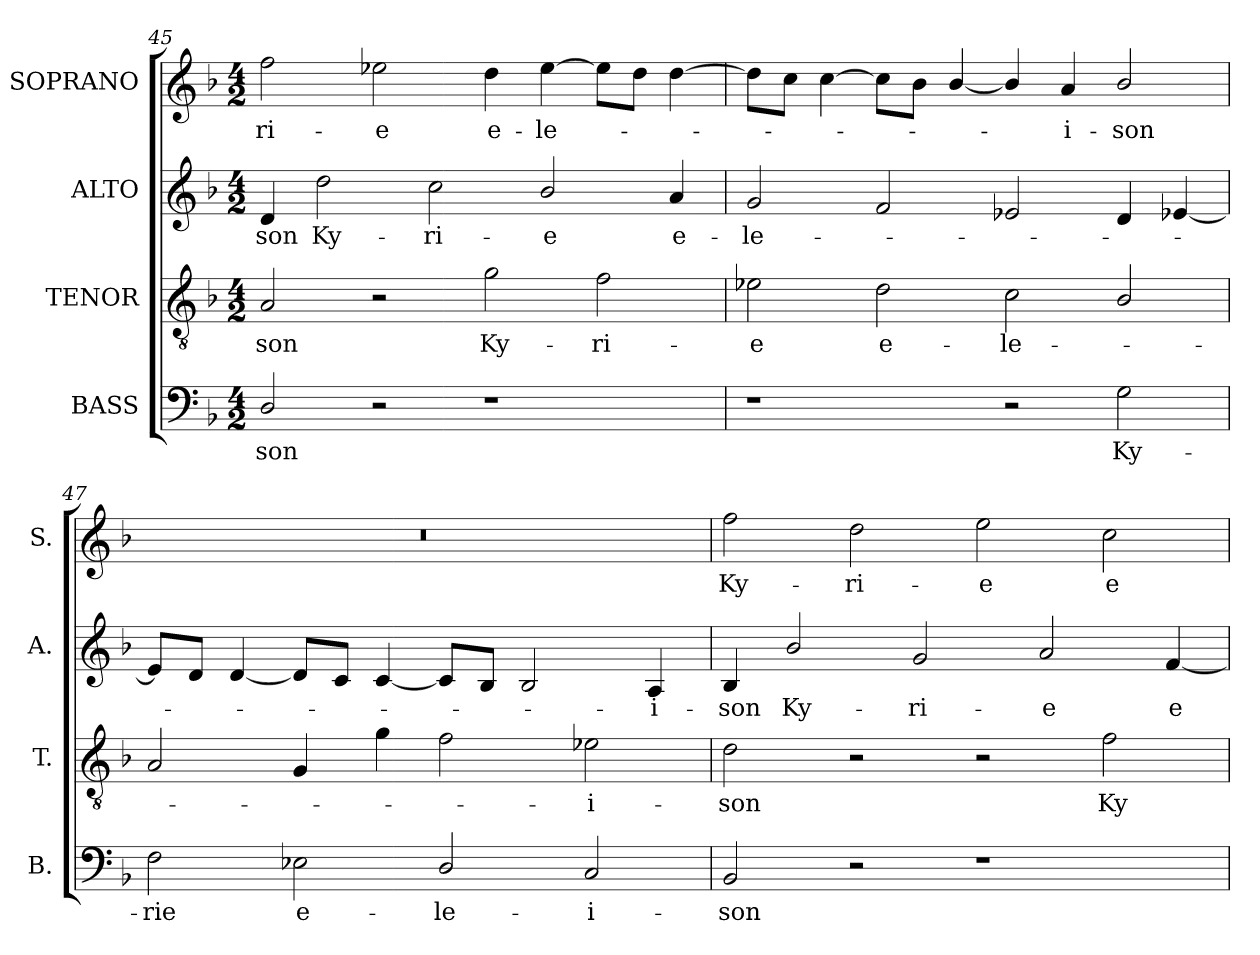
**kern	**text	**kern	**text	**kern	**text	**kern	**text
*part4	*part4	*part3	*part3	*part2	*part2	*part1	*part1
*staff4	*staff4	*staff3	*staff3	*staff2	*staff2	*staff1	*staff1
*I"BASS	*	*I"TENOR	*	*I"ALTO	*	*I"SOPRANO	*
*I'B.	*	*I'T.	*	*I'A.	*	*I'S.	*
*clefF4	*	*clefGv2	*	*clefG2	*	*clefG2	*
*	*	*ITrd7c12	*	*	*	*	*
*k[b-]	*	*k[b-]	*	*k[b-]	*	*k[b-]	*
*F:	*	*F:	*	*F:	*	*F:	*
*M4/2	*	*M4/2	*	*M4/2	*	*M4/2	*
=45	=45	=45	=45	=45	=45	=45	=45
!	!LO:LY:b:color=#000000	!	!	!	!	!	!
!	!	!	!LO:LY:b:color=#000000	!	!	!	!
!	!	!	!	!	!LO:LY:b:color=#000000	!	!
!	!	!	!	!	!	!	!LO:LY:b:color=#000000
2Di/	-son	2AAi/	-son	4di/	-son	2ffi\	-ri-
!	!	!	!	!	!LO:LY:b:color=#000000	!	!
.	.	.	.	2ddi\	Ky-	.	.
!	!	!	!	!	!	!	!LO:LY:b:color=#000000
2r	.	2r	.	.	.	2ee-Xi\	-e
!	!	!	!	!	!LO:LY:b:color=#000000	!	!
.	.	.	.	2cci\	-ri-	.	.
!	!	!	!LO:LY:b:color=#000000	!	!	!	!
!	!	!	!	!	!	!	!LO:LY:b:color=#000000
1r	.	2Gi\	Ky-	.	.	4ddi\	e-
!	!	!	!	!	!LO:LY:b:color=#000000	!	!
!	!	!	!	!	!	!	!LO:LY:b:color=#000000
.	.	.	.	2b-i/	-e	[4ee-i\	-le-
!	!	!	!LO:LY:b:color=#000000	!	!	!	!
.	.	2Fi\	-ri-	.	.	8ee-i\L]	.
.	.	.	.	.	.	8ddi\J	.
!	!	!	!	!	!LO:LY:b:color=#000000	!	!
.	.	.	.	4ai/	e-	[4ddi\	.
!!LO:LB:g=z
=46	=46	=46	=46	=46	=46	=46	=46
!	!	!	!LO:LY:b:color=#000000	!	!	!	!
!	!	!	!	!	!LO:LY:b:color=#000000	!	!
1r	.	2E-Xi\	-e	2gi/	-le-	8ddi\L]	.
.	.	.	.	.	.	8cci\J	.
.	.	.	.	.	.	[4cci\	.
!	!	!	!LO:LY:b:color=#000000	!	!	!	!
.	.	2Di\	e-	2fi/	.	8cci\L]	.
.	.	.	.	.	.	8b-i\J	.
.	.	.	.	.	.	[4b-i/	.
!	!	!	!LO:LY:b:color=#000000	!	!	!	!
2r	.	2Ci\	-le-	2e-Xi/	.	4b-i/]	.
!	!	!	!	!	!	!	!LO:LY:b:color=#000000
.	.	.	.	.	.	4ai/	-i-
!	!LO:LY:b:color=#000000	!	!	!	!	!	!
!	!	!	!	!	!	!	!LO:LY:b:color=#000000
2Gi\	Ky-	2BB-i/	.	4di/	.	2b-i/	-son
.	.	.	.	[4e-Xi/	.	.	.
=47	=47	=47	=47	=47	=47	=47	=47
!	!LO:LY:b:color=#000000	!	!	!	!	!LO:N:vis=1	!
2Fi\	-rie	2AAi/	.	8e-i/L]	.	0r	.
.	.	.	.	8di/J	.	.	.
.	.	.	.	[4di/	.	.	.
!	!LO:LY:b:color=#000000	!	!	!	!	!	!
2E-Xi\	e-	4GGi/	.	8di/L]	.	.	.
.	.	.	.	8ci/J	.	.	.
.	.	4Gi\	.	[4ci/	.	.	.
!	!LO:LY:b:color=#000000	!	!	!	!	!	!
2Di/	-le-	2Fi\	.	8ci/L]	.	.	.
.	.	.	.	8B-i/J	.	.	.
.	.	.	.	2B-i/	.	.	.
!	!LO:LY:b:color=#000000	!	!	!	!	!	!
!	!	!	!LO:LY:b:color=#000000	!	!	!	!
2Ci/	-i-	2E-Xi\	-i-	.	.	.	.
!	!	!	!	!	!LO:LY:b:color=#000000	!	!
.	.	.	.	4Ai/	-i-	.	.
=48	=48	=48	=48	=48	=48	=48	=48
!	!LO:LY:b:color=#000000	!	!	!	!	!	!
!	!	!	!LO:LY:b:color=#000000	!	!	!	!
!	!	!	!	!	!LO:LY:b:color=#000000	!	!
!	!	!	!	!	!	!	!LO:LY:b:color=#000000
2BB-i/	-son	2Di\	-son	4B-i/	-son	2ffi\	Ky-
!	!	!	!	!	!LO:LY:b:color=#000000	!	!
.	.	.	.	2b-i/	Ky-	.	.
!	!	!	!	!	!	!	!LO:LY:b:color=#000000
2r	.	2r	.	.	.	2ddi\	-ri-
!	!	!	!	!	!LO:LY:b:color=#000000	!	!
.	.	.	.	2gi/	-ri-	.	.
!	!	!	!	!	!	!	!LO:LY:b:color=#000000
1r	.	2r	.	.	.	2eei\	-e
!	!	!	!	!	!LO:LY:b:color=#000000	!	!
.	.	.	.	2ai/	-e	.	.
!	!	!	!LO:LY:b:color=#000000	!	!	!	!
!	!	!	!	!	!	!	!LO:LY:b:color=#000000
.	.	2Fi\	Ky-	.	.	2cci\	e-
!	!	!	!	!	!LO:LY:b:color=#000000	!	!
.	.	.	.	[4fi/	e-	.	.
=	=	=	=	=	=	=	=
*-	*-	*-	*-	*-	*-	*-	*-
